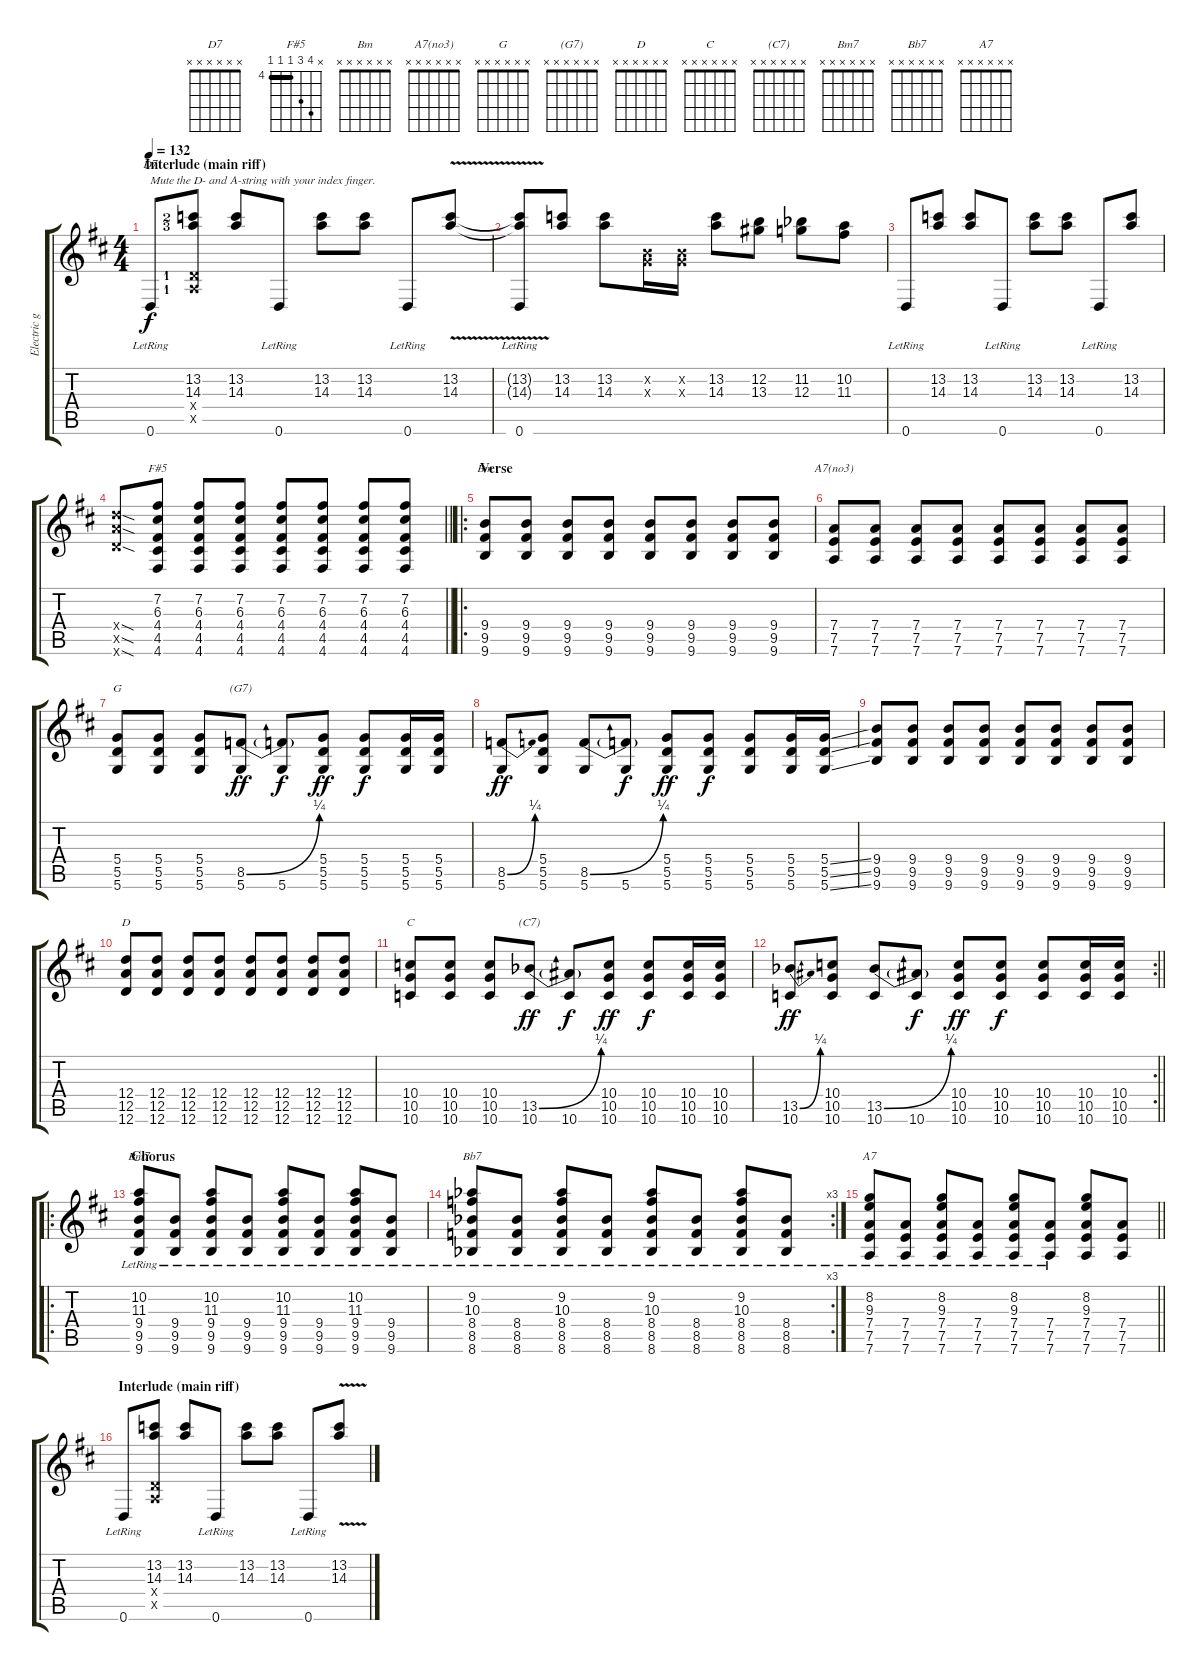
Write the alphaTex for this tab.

\track ("Electric guitar: main" "Electric g") {instrument overdrivenguitar}
\staff {score tabs}
\tuning (E4 B3 G3 D3 A2 D2) {hide}
\chord ("D7" x x x x x x)
\chord ("F#5" x 7 6 4 4 4) {firstfret 4 barre 4}
\chord ("Bm" x x x x x x)
\chord ("A7(no3)" x x x x x x)
\chord ("G" x x x x x x)
\chord ("(G7)" x x x x x x)
\chord ("D" x x x x x x)
\chord ("C" x x x x x x)
\chord ("(C7)" x x x x x x)
\chord ("Bm7" x x x x x x)
\chord ("Bb7" x x x x x x)
\chord ("A7" x x x x x x)
\ts (4 4)
\section ("" "Interlude (main riff)")
\tempo 132
\clef g2
\ks d
0.6{lr}.8{ch "D7" txt "Mute the D- and A-string with your index finger." dy f} (13.2{lf 3} 14.3{lf 4} 0.4{x lf 2} 0.5{x lf 2}).8 (13.2 14.3).8 0.6{lr}.8 (13.2 14.3).8 (13.2 14.3).8 0.6{lr}.8 (13.2{v} 14.3{v}).8 |
(13.2{t} 14.3{t} 0.6{lr}).8 (13.2 14.3).8 (13.2 14.3).8 (0.2{x} 0.3{x}).16 (0.2{x} 0.3{x}).16 (13.2 14.3).8 (12.2 13.3).8 (11.2{acc b} 12.3).8 (10.2 11.3).8 |
0.6{lr}.8 (13.2 14.3).8 (13.2 14.3).8 0.6{lr}.8 (13.2 14.3).8 (13.2 14.3).8 0.6{lr}.8 (13.2 14.3).8 |
\barLineRight lightlight
(12.4{sod x} 12.5{sod x} 12.6{sod x}).8 (7.2 6.3 4.4 4.5 4.6).8{ch "F#5"} (7.2 6.3 4.4 4.5 4.6).8 (7.2 6.3 4.4 4.5 4.6).8 (7.2 6.3 4.4 4.5 4.6).8 (7.2 6.3 4.4 4.5 4.6).8 (7.2 6.3 4.4 4.5 4.6).8 (7.2 6.3 4.4 4.5 4.6).8 |
\ro
\section ("" "Verse")
(9.4 9.5 9.6).8{ch "Bm"} (9.4 9.5 9.6).8 (9.4 9.5 9.6).8 (9.4 9.5 9.6).8 (9.4 9.5 9.6).8 (9.4 9.5 9.6).8 (9.4 9.5 9.6).8 (9.4 9.5 9.6).8 |
(7.4 7.5 7.6).8{ch "A7(no3)"} (7.4 7.5 7.6).8 (7.4 7.5 7.6).8 (7.4 7.5 7.6).8 (7.4 7.5 7.6).8 (7.4 7.5 7.6).8 (7.4 7.5 7.6).8 (7.4 7.5 7.6).8 |
(5.4 5.5 5.6).8{ch "G"} (5.4 5.5 5.6).8 (5.4 5.5 5.6).8 (8.5{be (bend 0 0 60 1)} 5.6).8{ch "(G7)" dy ff} (8.5{t} 5.6).8{dy f} (5.4 5.5 5.6).8{dy ff} (5.4 5.5 5.6).8{dy f} (5.4 5.5 5.6).16 (5.4 5.5 5.6).16 |
(8.5{be (bend 0 0 60 1)} 5.6).8{dy ff} (5.4 5.5 5.6).8 (8.5{be (bend 0 0 60 1)} 5.6).8 (8.5{t} 5.6).8{dy f} (5.4 5.5 5.6).8{dy ff} (5.4 5.5 5.6).8{dy f} (5.4 5.5 5.6).8 (5.4 5.5 5.6).16 (5.4{ss} 5.5{ss} 5.6{ss}).16 |
(9.4 9.5 9.6).8 (9.4 9.5 9.6).8 (9.4 9.5 9.6).8 (9.4 9.5 9.6).8 (9.4 9.5 9.6).8 (9.4 9.5 9.6).8 (9.4 9.5 9.6).8 (9.4 9.5 9.6).8 |
(12.4 12.5 12.6).8{ch "D"} (12.4 12.5 12.6).8 (12.4 12.5 12.6).8 (12.4 12.5 12.6).8 (12.4 12.5 12.6).8 (12.4 12.5 12.6).8 (12.4 12.5 12.6).8 (12.4 12.5 12.6).8 |
(10.4 10.5 10.6).8{ch "C"} (10.4 10.5 10.6).8 (10.4 10.5 10.6).8 (13.5{be (bend 0 0 60 1) acc b} 10.6).8{ch "(C7)" dy ff} (13.5{t} 10.6).8{dy f} (10.4 10.5 10.6).8{dy ff} (10.4 10.5 10.6).8{dy f} (10.4 10.5 10.6).16 (10.4 10.5 10.6).16 |
\rc 2
\barLineRight lightlight
(13.5{be (bend 0 0 60 1) acc b} 10.6).8{dy ff} (10.4 10.5 10.6).8 (13.5{be (bend 0 0 60 1) acc b} 10.6).8 (13.5{t} 10.6).8{dy f} (10.4 10.5 10.6).8{dy ff} (10.4 10.5 10.6).8{dy f} (10.4 10.5 10.6).8 (10.4 10.5 10.6).16 (10.4 10.5 10.6).16 |
\ro
\section ("" "Chorus")
(10.2{lr} 11.3{lr} 9.4{lr} 9.5{lr} 9.6{lr}).8{ch "Bm7"} (9.4{lr} 9.5{lr} 9.6{lr}).8 (10.2{lr} 11.3{lr} 9.4{lr} 9.5{lr} 9.6{lr}).8 (9.4{lr} 9.5{lr} 9.6{lr}).8 (10.2{lr} 11.3{lr} 9.4{lr} 9.5{lr} 9.6{lr}).8 (9.4{lr} 9.5{lr} 9.6{lr}).8 (10.2{lr} 11.3{lr} 9.4{lr} 9.5{lr} 9.6{lr}).8 (9.4{lr} 9.5{lr} 9.6{lr}).8 |
\rc 3
(9.2{lr acc b} 10.3{lr} 8.4{lr acc b} 8.5{lr} 8.6{lr acc b}).8{ch "Bb7"} (8.4{lr acc b} 8.5{lr} 8.6{lr acc b}).8 (9.2{lr acc b} 10.3{lr} 8.4{lr acc b} 8.5{lr} 8.6{lr acc b}).8 (8.4{lr acc b} 8.5{lr} 8.6{lr acc b}).8 (9.2{lr acc b} 10.3{lr} 8.4{lr acc b} 8.5{lr} 8.6{lr acc b}).8 (8.4{lr acc b} 8.5{lr} 8.6{lr acc b}).8 (9.2{lr acc b} 10.3{lr} 8.4{lr acc b} 8.5{lr} 8.6{lr acc b}).8 (8.4{lr acc b} 8.5{lr} 8.6{lr acc b}).8 |
\barLineRight lightlight
(8.2{lr} 9.3{lr} 7.4{lr} 7.5{lr} 7.6{lr}).8{ch "A7"} (7.4{lr} 7.5{lr} 7.6{lr}).8 (8.2{lr} 9.3{lr} 7.4{lr} 7.5{lr} 7.6{lr}).8 (7.4{lr} 7.5{lr} 7.6{lr}).8 (8.2{lr} 9.3{lr} 7.4{lr} 7.5{lr} 7.6{lr}).8 (7.4{lr} 7.5{lr} 7.6{lr}).8 (8.2 9.3 7.4 7.5 7.6).8 (7.4 7.5 7.6).8 |
\section ("" "Interlude (main riff)")
0.6{lr}.8 (13.2 14.3 0.4{x} 0.5{x}).8 (13.2 14.3).8 0.6{lr}.8 (13.2 14.3).8 (13.2 14.3).8 0.6{lr}.8 (13.2{v} 14.3{v}).8
